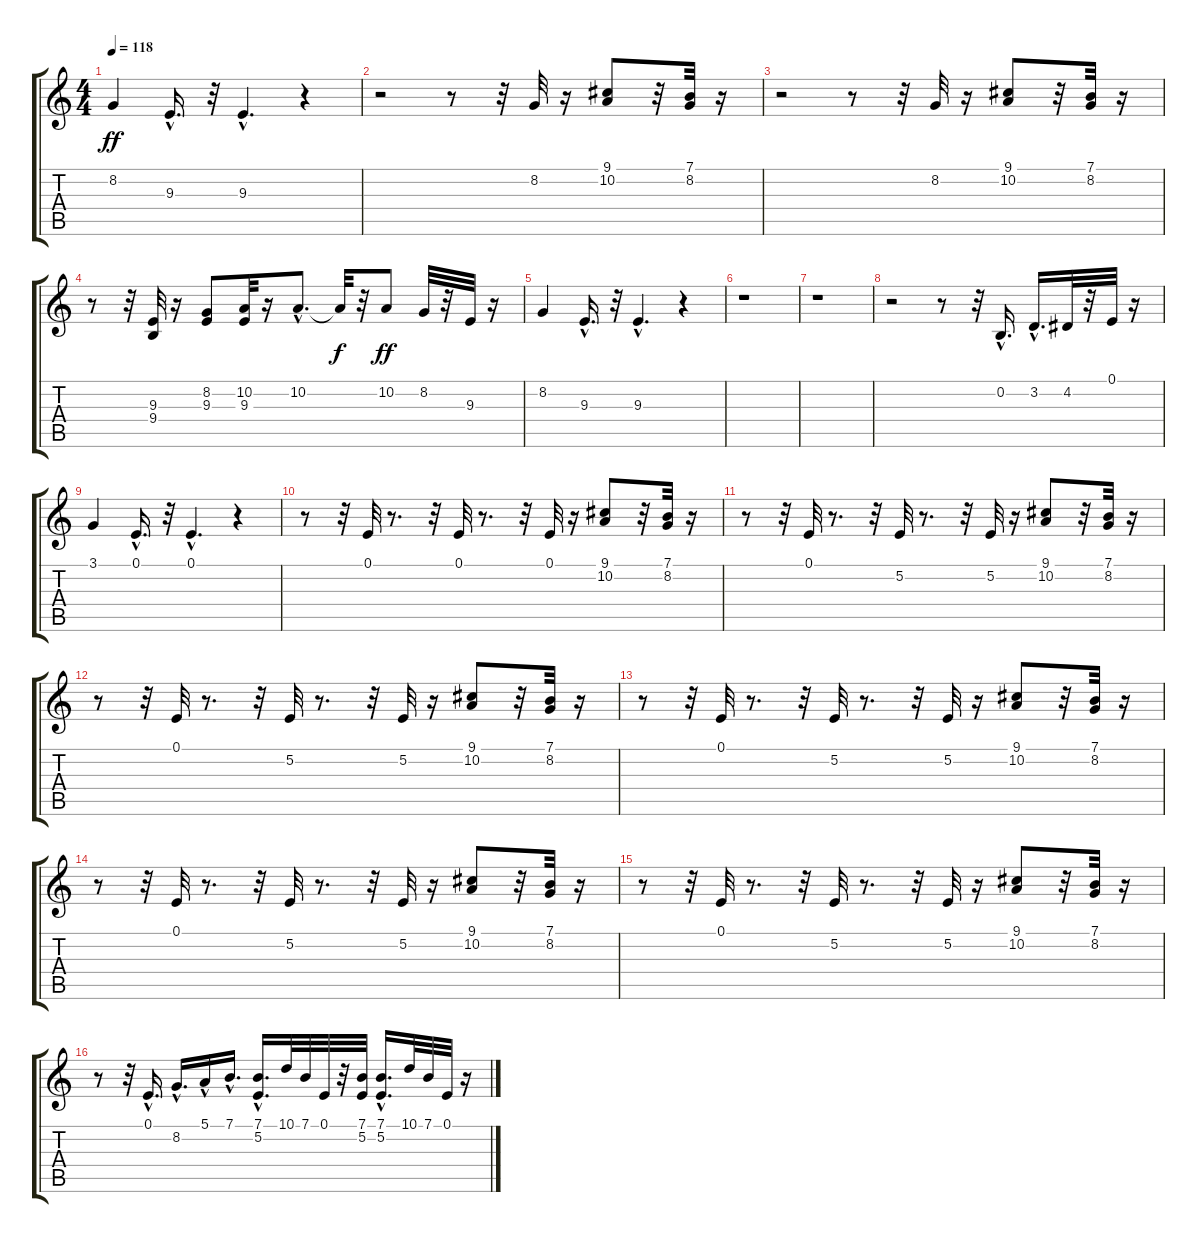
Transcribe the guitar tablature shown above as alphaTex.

\track "" {instrument harmonica}
\staff {score tabs}
\tuning (E4 B3 G3 D3 A2 E2) {hide}
\ts (4 4)
\tempo 118
\clef g2
\ks c
8.2.4{dy ff} 9.3{hac}.16{d} r.32 9.3{hac}.4{d} r.4 |
r.2 r.8 r.32 8.2.32{volume 11} r.16 (9.1 10.2).8 r.32 (7.1 8.2).32 r.16 |
r.2 r.8 r.32 8.2.32 r.16 (9.1 10.2).8 r.32 (7.1 8.2).32 r.16 |
r.8 r.32 (9.3 9.4).32{volume 14} r.16 (8.2 9.3).8 (10.2 9.3).32 r.16 10.2{hac}.8{d} 10.2{t}.32{dy f} r.32 10.2.8{dy ff} 8.2.32 r.32 9.3.32 r.16 |
8.2.4 9.3{hac}.16{d} r.32 9.3{hac}.4{d} r.4 |
r.1 |
r.1 |
r.2 r.8 r.32 0.2{hac}.16{d} 3.2{hac}.16{d} 4.2.32 r.32 0.1.32 r.16 |
3.1.4 0.1{hac}.16{d} r.32 0.1{hac}.4{d} r.4 |
r.8 r.32 0.1.32{volume 11} r.8{d} r.32 0.1.32 r.8{d} r.32 0.1.32 r.16 (9.1 10.2).8 r.32 (7.1 8.2).32 r.16 |
r.8 r.32 0.1.32 r.8{d} r.32 5.2.32 r.8{d} r.32 5.2.32 r.16 (9.1 10.2).8 r.32 (7.1 8.2).32 r.16 |
r.8 r.32 0.1.32 r.8{d} r.32 5.2.32 r.8{d} r.32 5.2.32 r.16 (9.1 10.2).8 r.32 (7.1 8.2).32 r.16 |
r.8 r.32 0.1.32 r.8{d} r.32 5.2.32 r.8{d} r.32 5.2.32 r.16 (9.1 10.2).8 r.32 (7.1 8.2).32 r.16 |
r.8 r.32 0.1.32 r.8{d} r.32 5.2.32 r.8{d} r.32 5.2.32 r.16 (9.1 10.2).8 r.32 (7.1 8.2).32 r.16 |
r.8 r.32 0.1.32 r.8{d} r.32 5.2.32 r.8{d} r.32 5.2.32 r.16 (9.1 10.2).8 r.32 (7.1 8.2).32 r.16 |
r.8 r.32 0.1{hac}.16{d volume 14} 8.2{hac}.16{d} 5.1{hac}.16 7.1{hac}.16{d} (7.1{hac} 5.2{hac}).16{d} 10.1.32 7.1.32 0.1.32 r.32 (7.1 5.2).32 (7.1{hac} 5.2{hac}).16{d} 10.1.32 7.1.32 0.1.32 r.16
